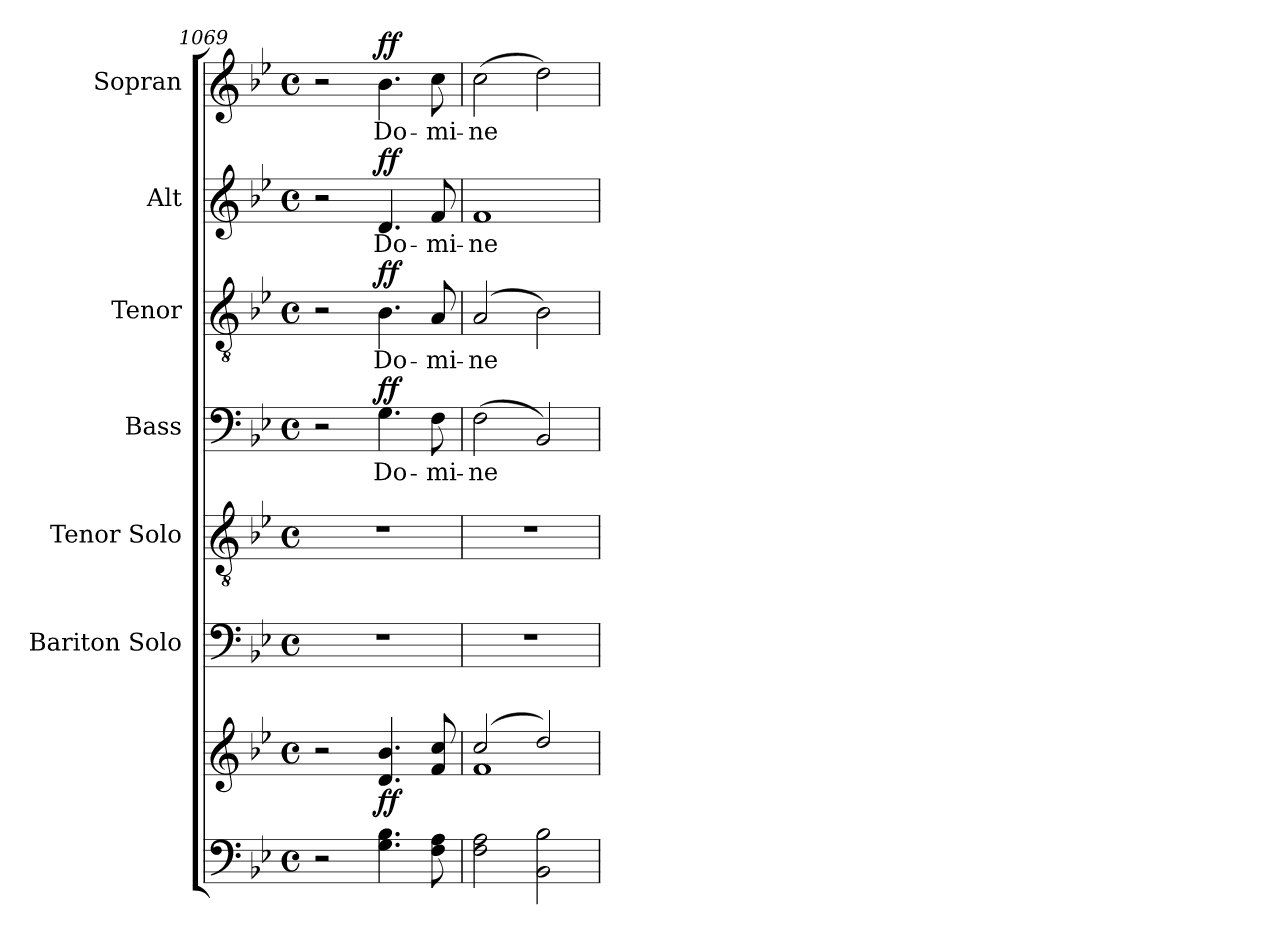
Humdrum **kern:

**kern	**kern	**dynam	**kern	**kern	**kern	**text	**dynam	**kern	**text	**dynam	**kern	**text	**dynam	**kern	**text	**dynam
*part7	*part7	*part7	*part6	*part5	*part4	*part4	*part4	*part3	*part3	*part3	*part2	*part2	*part2	*part1	*part1	*part1
*staff8	*staff7	*staff7/8	*staff6	*staff5	*staff4	*staff4	*staff4	*staff3	*staff3	*staff3	*staff2	*staff2	*staff2	*staff1	*staff1	*staff1
*	*	*	*I"Bariton Solo	*I"Tenor Solo	*I"Bass	*	*	*I"Tenor	*	*	*I"Alt	*	*	*I"Sopran	*	*
*	*	*	*	*	*I'B.	*	*	*I'T.	*	*	*I'A.	*	*	*I'S.	*	*
*clefF4	*clefG2	*	*clefF4	*clefGv2	*clefF4	*	*	*clefGv2	*	*	*clefG2	*	*	*clefG2	*	*
*k[b-e-]	*k[b-e-]	*	*k[b-e-]	*k[b-e-]	*k[b-e-]	*	*	*k[b-e-]	*	*	*k[b-e-]	*	*	*k[b-e-]	*	*
*B-:	*B-:	*	*B-:	*B-:	*B-:	*	*	*B-:	*	*	*B-:	*	*	*B-:	*	*
*M4/4	*M4/4	*	*M4/4	*M4/4	*M4/4	*	*	*M4/4	*	*	*M4/4	*	*	*M4/4	*	*
*met(c)	*met(c)	*	*met(c)	*met(c)	*met(c)	*	*	*met(c)	*	*	*met(c)	*	*	*met(c)	*	*
=1069	=1069	=1069	=1069	=1069	=1069	=1069	=1069	=1069	=1069	=1069	=1069	=1069	=1069	=1069	=1069	=1069
2r	2r	.	1r	1r	2r	.	.	2r	.	.	2r	.	.	2r	.	.
!	!	!LO:DY:b	!	!	!	!LO:LY:b	!LO:DY:a	!	!LO:LY:b	!LO:DY:a	!	!LO:LY:b	!LO:DY:a	!	!LO:LY:b	!LO:DY:a
4.G\ 4.B-\	4.d/ 4.b-/	ff	.	.	4.G\	Do-	ff	4.B-\	Do-	ff	4.d/	Do-	ff	4.b-\	Do-	ff
!	!	!	!	!	!	!LO:LY:b	!	!	!LO:LY:b	!	!	!LO:LY:b	!	!	!LO:LY:b	!
8F\ 8A\	8f/ 8cc/	.	.	.	8F\	-mi-	.	8A/	-mi-	.	8f/	-mi-	.	8cc\	-mi-	.
=1070	=1070	=1070	=1070	=1070	=1070	=1070	=1070	=1070	=1070	=1070	=1070	=1070	=1070	=1070	=1070	=1070
*	*^	*	*	*	*	*	*	*	*	*	*	*	*	*	*	*
!	!	!	!	!	!	!	!LO:LY:b	!	!	!LO:LY:b	!	!	!LO:LY:b	!	!	!LO:LY:b	!
2F\ 2A\	(2cc/	1f	.	1r	1r	(>2F\	-ne	.	(2A/	-ne	.	1f	-ne	.	(>2cc\	-ne	.
2BB-\ 2B-\	2dd/)	.	.	.	.	2BB-/)	.	.	2B-\)	.	.	.	.	.	2dd\)	.	.
*	*v	*v	*	*	*	*	*	*	*	*	*	*	*	*	*	*	*
=	=	=	=	=	=	=	=	=	=	=	=	=	=	=	=	=
*-	*-	*-	*-	*-	*-	*-	*-	*-	*-	*-	*-	*-	*-	*-	*-	*-
